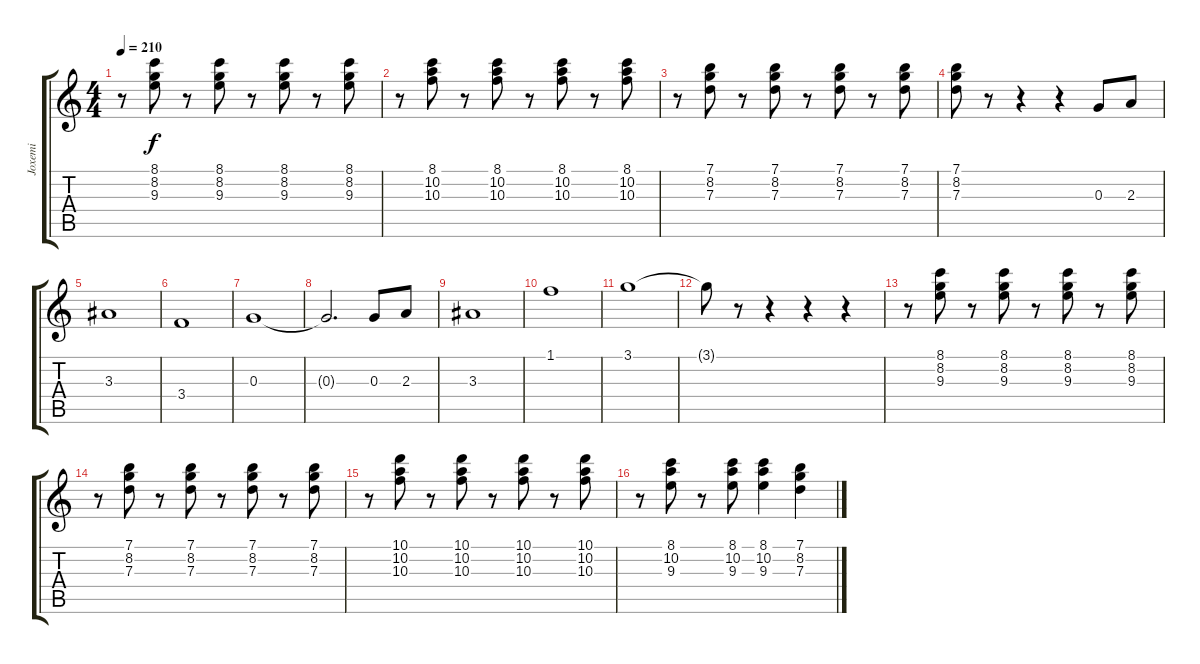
\track ("Joxemi" "Joxemi") {instrument electricguitarjazz}
\staff {score tabs}
\tuning (E4 B3 G3 D3 A2 E2) {hide}
\ts (4 4)
\tempo 210
\clef g2
\ks c
r.8{dy f} (8.1 8.2 9.3).8 r.8 (8.1 8.2 9.3).8 r.8 (8.1 8.2 9.3).8 r.8 (8.1 8.2 9.3).8 |
r.8 (8.1 10.2 10.3).8 r.8 (8.1 10.2 10.3).8 r.8 (8.1 10.2 10.3).8 r.8 (8.1 10.2 10.3).8 |
r.8 (7.1 8.2 7.3).8 r.8 (7.1 8.2 7.3).8 r.8 (7.1 8.2 7.3).8 r.8 (7.1 8.2 7.3).8 |
(7.1 8.2 7.3).8 r.8 r.4 r.4 0.3.8{volume 11 instrument distortionguitar} 2.3.8 |
3.3.1 |
3.4.1 |
0.3.1 |
0.3{t}.2{d} 0.3.8 2.3.8 |
3.3.1 |
1.1.1 |
3.1.1 |
3.1{t}.8 r.8 r.4 r.4 r.4 |
r.8{volume 7 instrument electricguitarjazz} (8.1 8.2 9.3).8 r.8 (8.1 8.2 9.3).8 r.8 (8.1 8.2 9.3).8 r.8 (8.1 8.2 9.3).8 |
r.8 (7.1 8.2 7.3).8 r.8 (7.1 8.2 7.3).8 r.8 (7.1 8.2 7.3).8 r.8 (7.1 8.2 7.3).8 |
r.8 (10.1 10.2 10.3).8 r.8 (10.1 10.2 10.3).8 r.8 (10.1 10.2 10.3).8 r.8 (10.1 10.2 10.3).8 |
r.8 (8.1 10.2 9.3).8 r.8 (8.1 10.2 9.3).8 (8.1 10.2 9.3).4 (7.1 8.2 7.3).4
